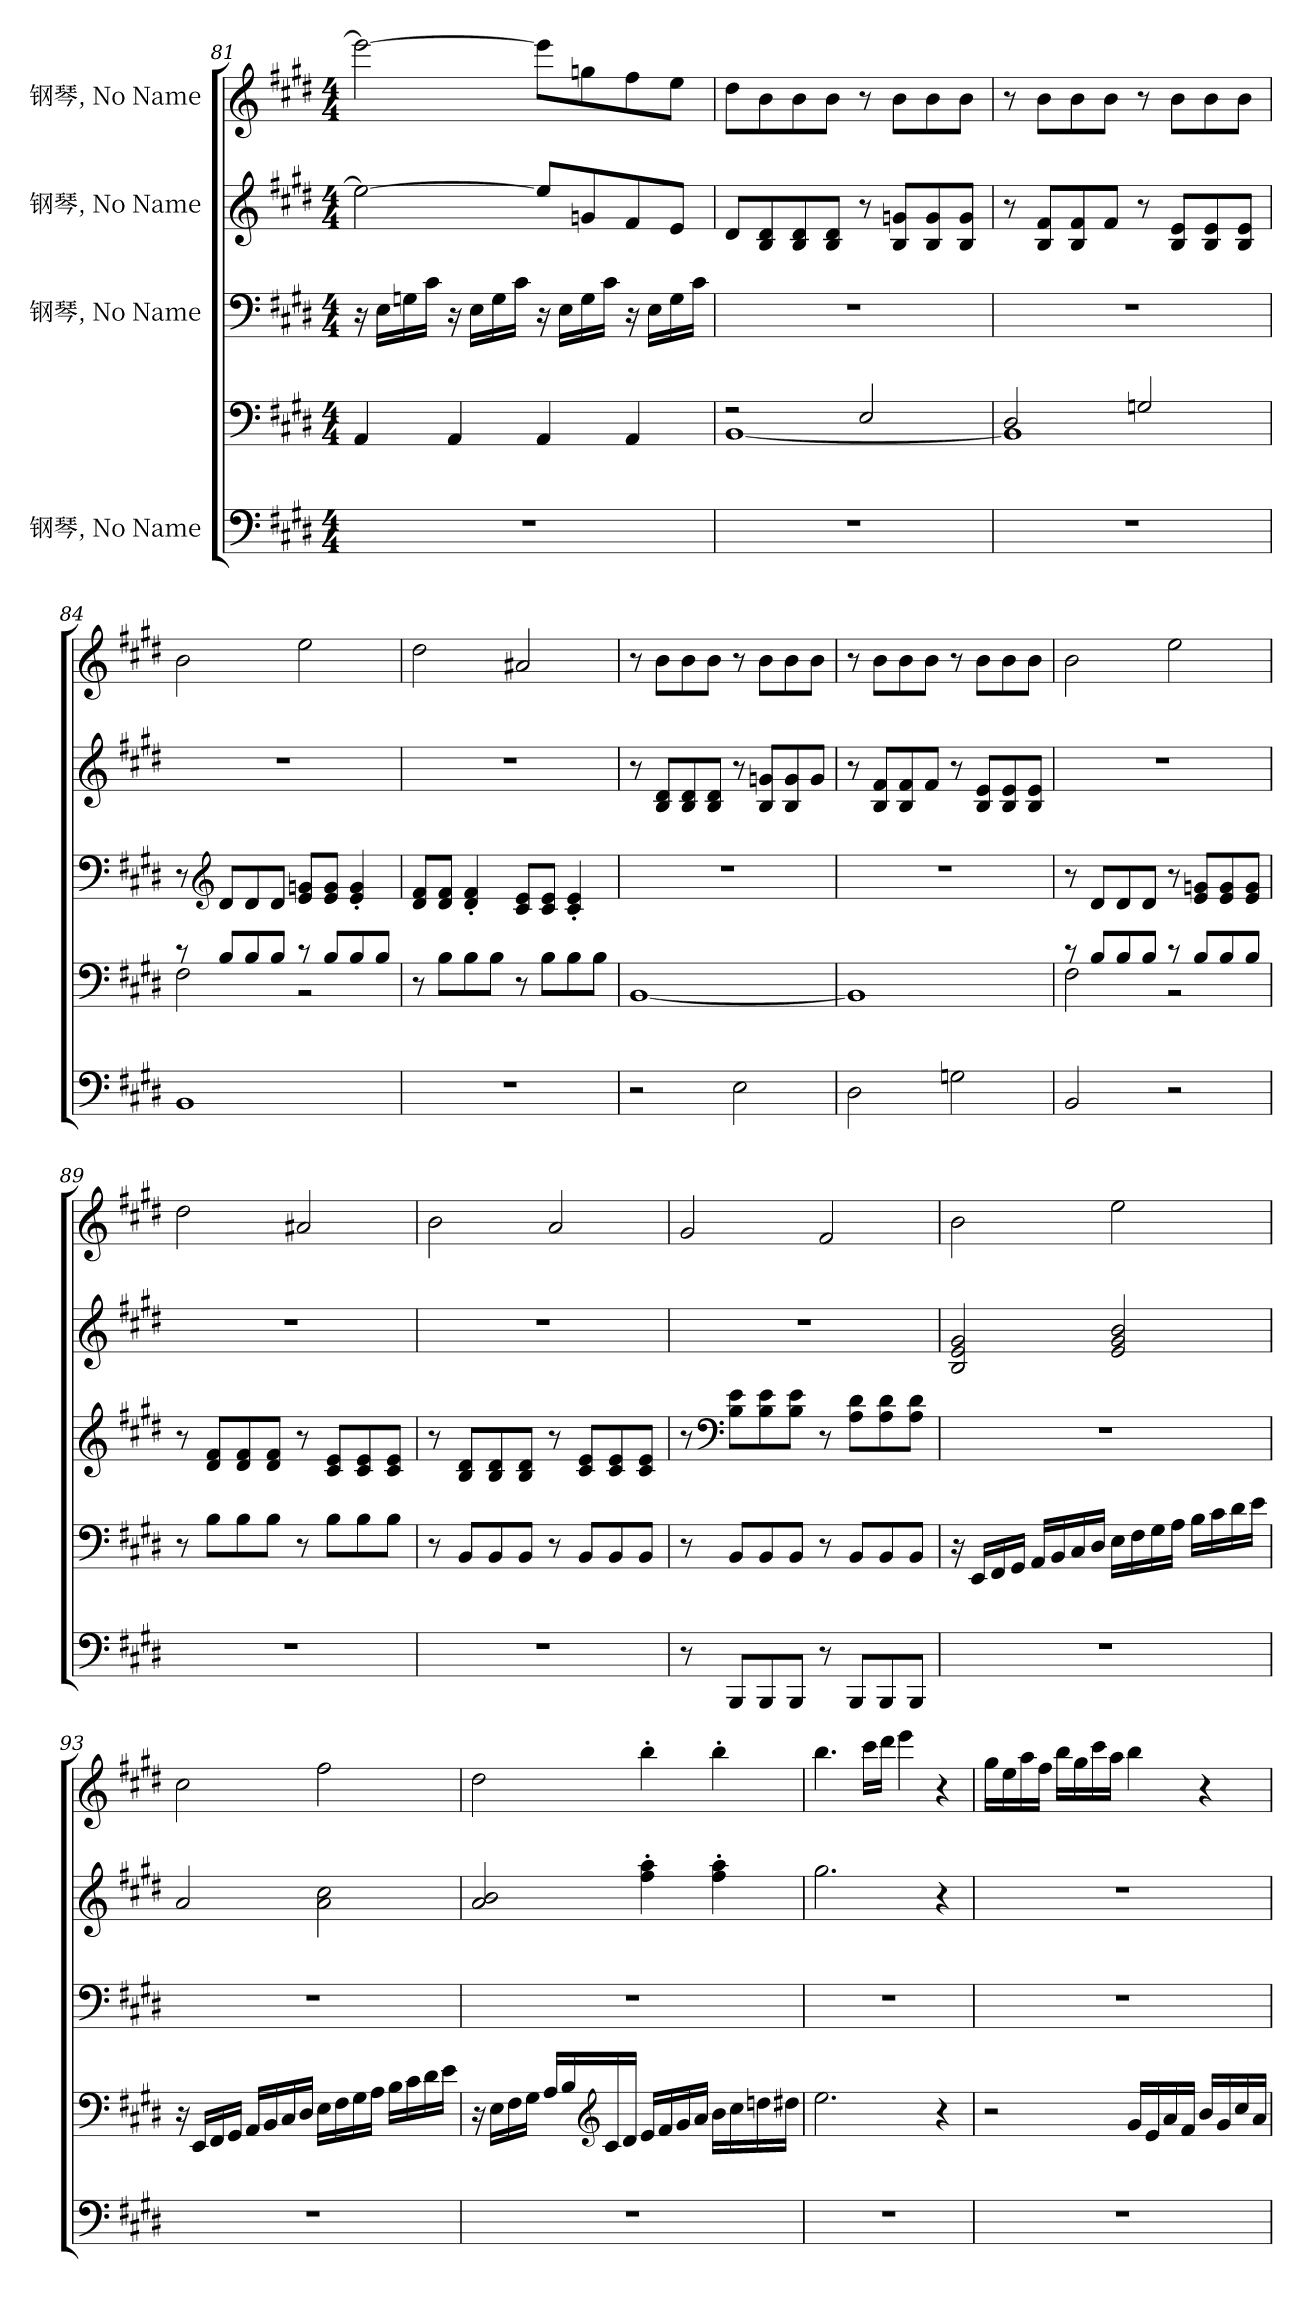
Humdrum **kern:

**kern	**kern	**kern	**kern	**kern
*part4	*part4	*part3	*part2	*part1
*staff5	*staff4	*staff3	*staff2	*staff1
*I"钢琴, No Name	*	*I"钢琴, No Name	*I"钢琴, No Name	*I"钢琴, No Name
!!LO:LB:g=z
*clefF4	*clefF4	*clefF4	*clefG2	*clefG2
*k[f#c#g#d#]	*k[f#c#g#d#]	*k[f#c#g#d#]	*k[f#c#g#d#]	*k[f#c#g#d#]
*M4/4	*M4/4	*M4/4	*M4/4	*M4/4
=81	=81	=81	=81	=81
1r	4AA/	16r	2ee\_	2eee\_
.	.	16E\LL	.	.
.	.	16Gn\	.	.
.	.	16c#\JJ	.	.
.	4AA/	16r	.	.
.	.	16E\LL	.	.
.	.	16G\	.	.
.	.	16c#\JJ	.	.
.	4AA/	16r	8ee/L]	8eee\L]
.	.	16E\LL	.	.
*	*	*	*	*MM154
.	.	16G\	8gn/	8ggn\
.	.	16c#\JJ	.	.
.	4AA/	16r	8f#/	8ff#\
.	.	16E\LL	.	.
.	.	16G\	8e/J	8ee\J
.	.	16c#\JJ	.	.
=82	=82	=82	=82	=82
*	*^	*	*	*
1r	2r	[1BB	1r	8d#/L	8dd#\L
.	.	.	.	8B/ 8d#/	8b\
.	.	.	.	8B/ 8d#/	8b\
.	.	.	.	8B/ 8d#/J	8b\J
.	2E/	.	.	8r	8r
.	.	.	.	8B/ 8gn/L	8b\L
.	.	.	.	8B/ 8g/	8b\
.	.	.	.	8B/ 8g/J	8b\J
=83	=83	=83	=83	=83	=83
1r	2D#/	1BB]	1r	8r	8r
.	.	.	.	8B/ 8f#/L	8b\L
.	.	.	.	8B/ 8f#/	8b\
.	.	.	.	8f#/J	8b\J
.	2Gn/	.	.	8r	8r
.	.	.	.	8B/ 8e/L	8b\L
.	.	.	.	8B/ 8e/	8b\
*	*	*	*	*	*MM152
.	.	.	.	8B/ 8e/J	8b\J
!!LO:PB:g=z
=84	=84	=84	=84	=84	=84
*	*	*	*	*	*MM154
1BB	8r	2F#\	8r	1r	2b\
*	*	*	*clefG2	*	*
.	8B/L	.	8d#/L	.	.
.	8B/	.	8d#/	.	.
.	8B/J	.	8d#/J	.	.
.	8r	2r	8e/ 8gn/L	.	2ee\
.	8B/L	.	8e/ 8g/J	.	.
.	8B/	.	4e/' 4g/'	.	.
.	8B/J	.	.	.	.
*	*v	*v	*	*	*
=85	=85	=85	=85	=85
1r	8r	8d#/ 8f#/L	1r	2dd#\
.	8B\L	8d#/ 8f#/J	.	.
.	8B\	4d#/' 4f#/'	.	.
.	8B\J	.	.	.
.	8r	8c#/ 8e/L	.	2a#X/
.	8B\L	8c#/ 8e/J	.	.
.	8B\	4c#/' 4e/'	.	.
.	8B\J	.	.	.
=86	=86	=86	=86	=86
*	*	*	*	*MM154
2r	[1BB	1r	8r	8r
.	.	.	8B/ 8d#/L	8b\L
.	.	.	8B/ 8d#/	8b\
.	.	.	8B/ 8d#/J	8b\J
2E\	.	.	8r	8r
.	.	.	8B/ 8gn/L	8b\L
.	.	.	8B/ 8g/	8b\
.	.	.	8g/J	8b\J
=87	=87	=87	=87	=87
2D#\	1BB]	1r	8r	8r
.	.	.	8B/ 8f#/L	8b\L
.	.	.	8B/ 8f#/	8b\
.	.	.	8f#/J	8b\J
2Gn\	.	.	8r	8r
.	.	.	8B/ 8e/L	8b\L
.	.	.	8B/ 8e/	8b\
*	*	*	*	*MM152
.	.	.	8B/ 8e/J	8b\J
!!LO:LB:g=z
=88	=88	=88	=88	=88
*	*	*	*	*MM154
*	*^	*	*	*
2BB/	8r	2F#\	8r	1r	2b\
.	8B/L	.	8d#/L	.	.
.	8B/	.	8d#/	.	.
.	8B/J	.	8d#/J	.	.
2r	8r	2r	8r	.	2ee\
.	8B/L	.	8e/ 8gn/L	.	.
.	8B/	.	8e/ 8g/	.	.
.	8B/J	.	8e/ 8g/J	.	.
*	*v	*v	*	*	*
=89	=89	=89	=89	=89
1r	8r	8r	1r	2dd#\
.	8B\L	8d#/ 8f#/L	.	.
.	8B\	8d#/ 8f#/	.	.
.	8B\J	8d#/ 8f#/J	.	.
.	8r	8r	.	2a#X/
.	8B\L	8c#/ 8e/L	.	.
.	8B\	8c#/ 8e/	.	.
.	8B\J	8c#/ 8e/J	.	.
=90	=90	=90	=90	=90
*	*	*	*	*MM154
1r	8r	8r	1r	2b\
.	8BB/L	8B/ 8d#/L	.	.
.	8BB/	8B/ 8d#/	.	.
.	8BB/J	8B/ 8d#/J	.	.
.	8r	8r	.	2a/
.	8BB/L	8c#/ 8e/L	.	.
.	8BB/	8c#/ 8e/	.	.
.	8BB/J	8c#/ 8e/J	.	.
=91	=91	=91	=91	=91
8r	8r	8r	1r	2g#/
*	*	*clefF4	*	*
8BBB/L	8BB/L	8B\ 8e\L	.	.
8BBB/	8BB/	8B\ 8e\	.	.
8BBB/J	8BB/J	8B\ 8e\J	.	.
8r	8r	8r	.	2f#/
8BBB/L	8BB/L	8A\ 8d#\L	.	.
8BBB/	8BB/	8A\ 8d#\	.	.
8BBB/J	8BB/J	8A\ 8d#\J	.	.
!!LO:PB:g=z
=92	=92	=92	=92	=92
*	*	*	*	*MM154
1r	16r	1r	2B/ 2e/ 2g#/	2b\
.	16EE/LL	.	.	.
.	16FF#/	.	.	.
.	16GG#/JJ	.	.	.
.	16AA/LL	.	.	.
.	16BB/	.	.	.
.	16C#/	.	.	.
.	16D#/JJ	.	.	.
.	16E\LL	.	2e/ 2g#/ 2b/	2ee\
.	16F#\	.	.	.
.	16G#\	.	.	.
.	16A\JJ	.	.	.
.	16B\LL	.	.	.
.	16c#\	.	.	.
.	16d#\	.	.	.
.	16e\JJ	.	.	.
=93	=93	=93	=93	=93
1r	16r	1r	2a/	2cc#\
.	16EE/LL	.	.	.
.	16FF#/	.	.	.
.	16GG#/JJ	.	.	.
.	16AA/LL	.	.	.
.	16BB/	.	.	.
.	16C#/	.	.	.
.	16D#/JJ	.	.	.
.	16E\LL	.	2a\ 2cc#\	2ff#\
.	16F#\	.	.	.
.	16G#\	.	.	.
.	16A\JJ	.	.	.
.	16B\LL	.	.	.
.	16c#\	.	.	.
.	16d#\	.	.	.
.	16e\JJ	.	.	.
!!LO:LB:g=z
=94	=94	=94	=94	=94
1r	16r	1r	2a/ 2b/	2dd#\
.	16E\LL	.	.	.
.	16F#\	.	.	.
.	16G#\JJ	.	.	.
.	16A/LL	.	.	.
.	16B/	.	.	.
*	*clefG2	*	*	*
.	16c#/	.	.	.
.	16d#/JJ	.	.	.
.	16e/LL	.	4ff#\' 4aa\'	4bb'\
.	16f#/	.	.	.
.	16g#/	.	.	.
.	16a/JJ	.	.	.
.	16b\LL	.	4ff#\' 4aa\'	4bb'\
.	16cc#\	.	.	.
.	16ddn\	.	.	.
.	16dd#X\JJ	.	.	.
=95	=95	=95	=95	=95
1r	2.ee\	1r	2.gg#\	4.bb\
.	.	.	.	16ccc#\LL
*	*	*	*	*MM149
.	.	.	.	16ddd#\JJ
.	.	.	.	4eee\
.	4r	.	4r	4r
!!LO:PB:g=z
=96	=96	=96	=96	=96
*	*	*	*	*MM154
1r	2r	1r	1r	16gg#\LL
.	.	.	.	16ee\
.	.	.	.	16aa\
.	.	.	.	16ff#\JJ
.	.	.	.	16bb\LL
.	.	.	.	16gg#\
.	.	.	.	16ccc#\
.	.	.	.	16aa\JJ
.	16g#/LL	.	.	4bb\
.	16e/	.	.	.
.	16a/	.	.	.
.	16f#/JJ	.	.	.
.	16b/LL	.	.	4r
.	16g#/	.	.	.
.	16cc#/	.	.	.
.	16a/JJ	.	.	.
=	=	=	=	=
*-	*-	*-	*-	*-
